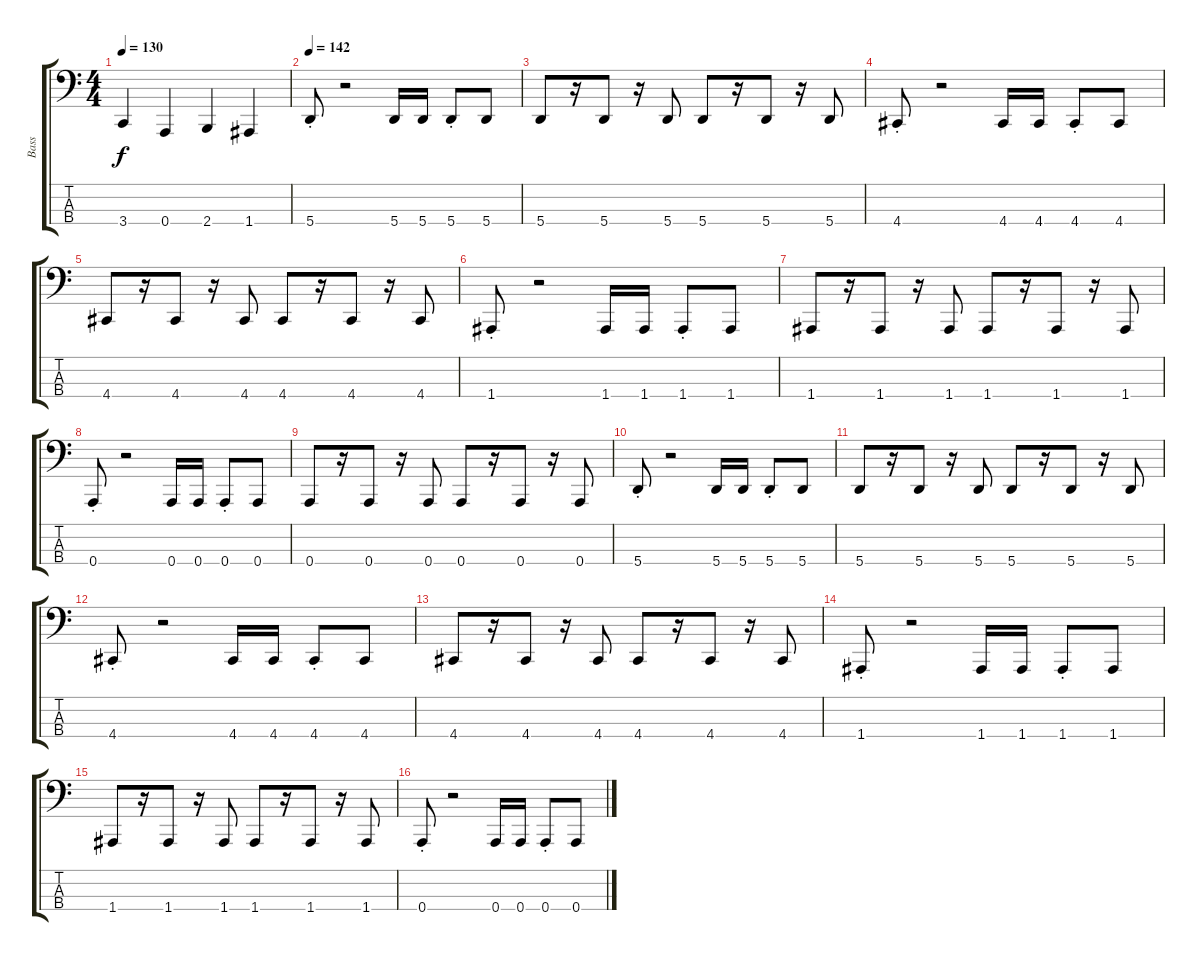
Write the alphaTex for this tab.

\track ("Bass" "Bass") {instrument electricbasspick}
\staff {score tabs}
\tuning (D2 A1 E1 A0) {hide}
\ts (4 4)
\tempo 130
\clef f4
\ks c
3.4.4{dy f} 0.4.4 2.4.4 1.4.4 |
\tempo 142
5.4{st}.8 r.2 5.4.16 5.4.16 5.4{st}.8 5.4.8 |
5.4.8 r.16 5.4.8 r.16 5.4.8 5.4.8 r.16 5.4.8 r.16 5.4.8 |
4.4{st}.8 r.2 4.4.16 4.4.16 4.4{st}.8 4.4.8 |
4.4.8 r.16 4.4.8 r.16 4.4.8 4.4.8 r.16 4.4.8 r.16 4.4.8 |
1.4{st}.8 r.2 1.4.16 1.4.16 1.4{st}.8 1.4.8 |
1.4.8 r.16 1.4.8 r.16 1.4.8 1.4.8 r.16 1.4.8 r.16 1.4.8 |
0.4{st}.8 r.2 0.4.16 0.4.16 0.4{st}.8 0.4.8 |
0.4.8 r.16 0.4.8 r.16 0.4.8 0.4.8 r.16 0.4.8 r.16 0.4.8 |
5.4{st}.8 r.2 5.4.16 5.4.16 5.4{st}.8 5.4.8 |
5.4.8 r.16 5.4.8 r.16 5.4.8 5.4.8 r.16 5.4.8 r.16 5.4.8 |
4.4{st}.8 r.2 4.4.16 4.4.16 4.4{st}.8 4.4.8 |
4.4.8 r.16 4.4.8 r.16 4.4.8 4.4.8 r.16 4.4.8 r.16 4.4.8 |
1.4{st}.8 r.2 1.4.16 1.4.16 1.4{st}.8 1.4.8 |
1.4.8 r.16 1.4.8 r.16 1.4.8 1.4.8 r.16 1.4.8 r.16 1.4.8 |
0.4{st}.8 r.2 0.4.16 0.4.16 0.4{st}.8 0.4.8
